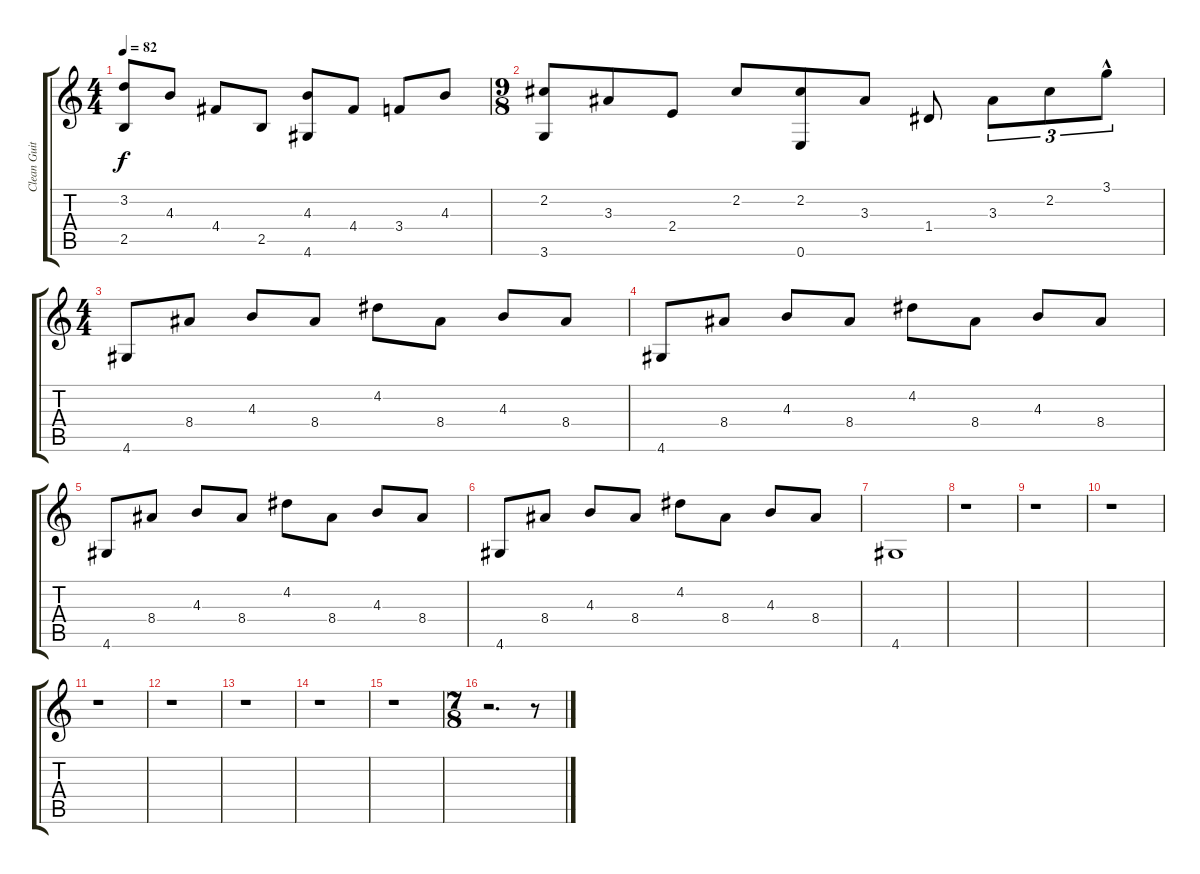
\track ("Clean Guitar" "Clean Guit") {instrument acousticguitarnylon}
\staff {score tabs}
\tuning (E4 B3 G3 D3 A2 E2) {hide}
\ts (4 4)
\tempo 82
\clef g2
\ks c
(3.2 2.5).8{dy f} 4.3.8 4.4.8 2.5.8 (4.3 4.6).8 4.4.8 3.4.8 4.3.8 |
\ts (9 8)
(2.2 3.6).8 3.3.8 2.4.8 2.2.8 (2.2 0.6).8 3.3.8 1.4.8 3.3.8{tu (3 2)} 2.2.8{tu (3 2)} 3.1{hac}.8{tu (3 2)} |
\ts (4 4)
4.6.8 8.4.8 4.3.8 8.4.8 4.2.8 8.4.8 4.3.8 8.4.8 |
4.6.8 8.4.8 4.3.8 8.4.8 4.2.8 8.4.8 4.3.8 8.4.8 |
4.6.8 8.4.8 4.3.8 8.4.8 4.2.8 8.4.8 4.3.8 8.4.8 |
4.6.8 8.4.8 4.3.8 8.4.8 4.2.8 8.4.8 4.3.8 8.4.8 |
4.6.1 |
r.1 |
r.1 |
r.1 |
r.1 |
r.1 |
r.1 |
r.1 |
r.1 |
\ts (7 8)
r.2{d} r.8
